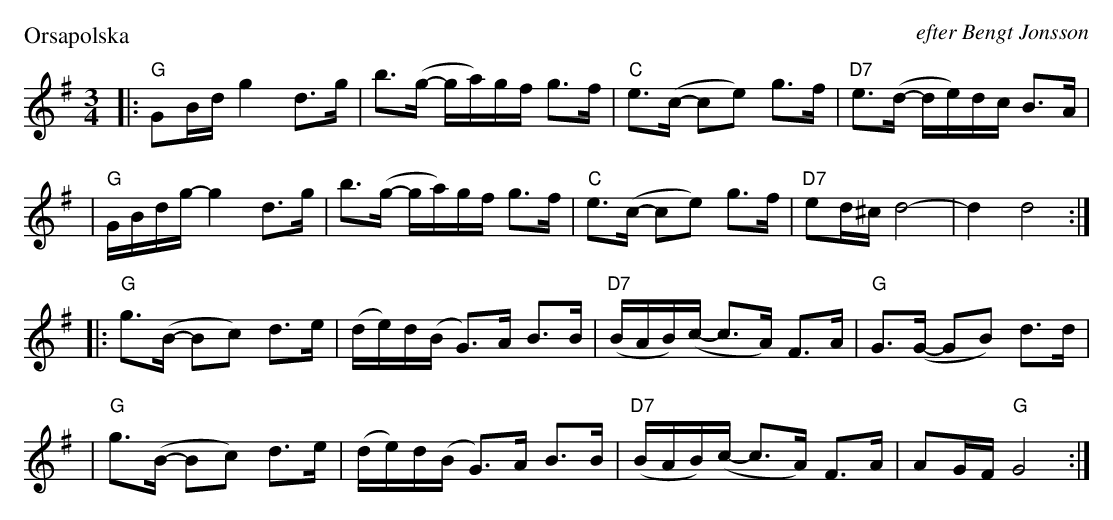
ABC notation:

X:1
P: Orsapolska
O: efter Bengt Jonsson
M: 3/4
L: 1/16
K: G
|: "G"G2Bd g4 d3g | b3(g- ga)gf g3f | "C"e3(c- c2e2) g3f | "D7"e3(d- de)dc B3A |
| "G"GBdg- g4 d3g | b3(g- ga)gf g3f | "C"e3(c- c2e2) g3f | "D7"e2d^c d8- | d4 d8 :|
|: "G"g3(B- B2c2) d3e | (de)d(B G3)A B3B | "D7"(BAB)(c- c3A) F3A | "G"G3(G- G2B2) d3d |
| "G"g3(B- B2c2) d3e | (de)d(B G3)A B3B | "D7"(BAB)(c- c3A) F3A | A2GF "G"G8 :|
